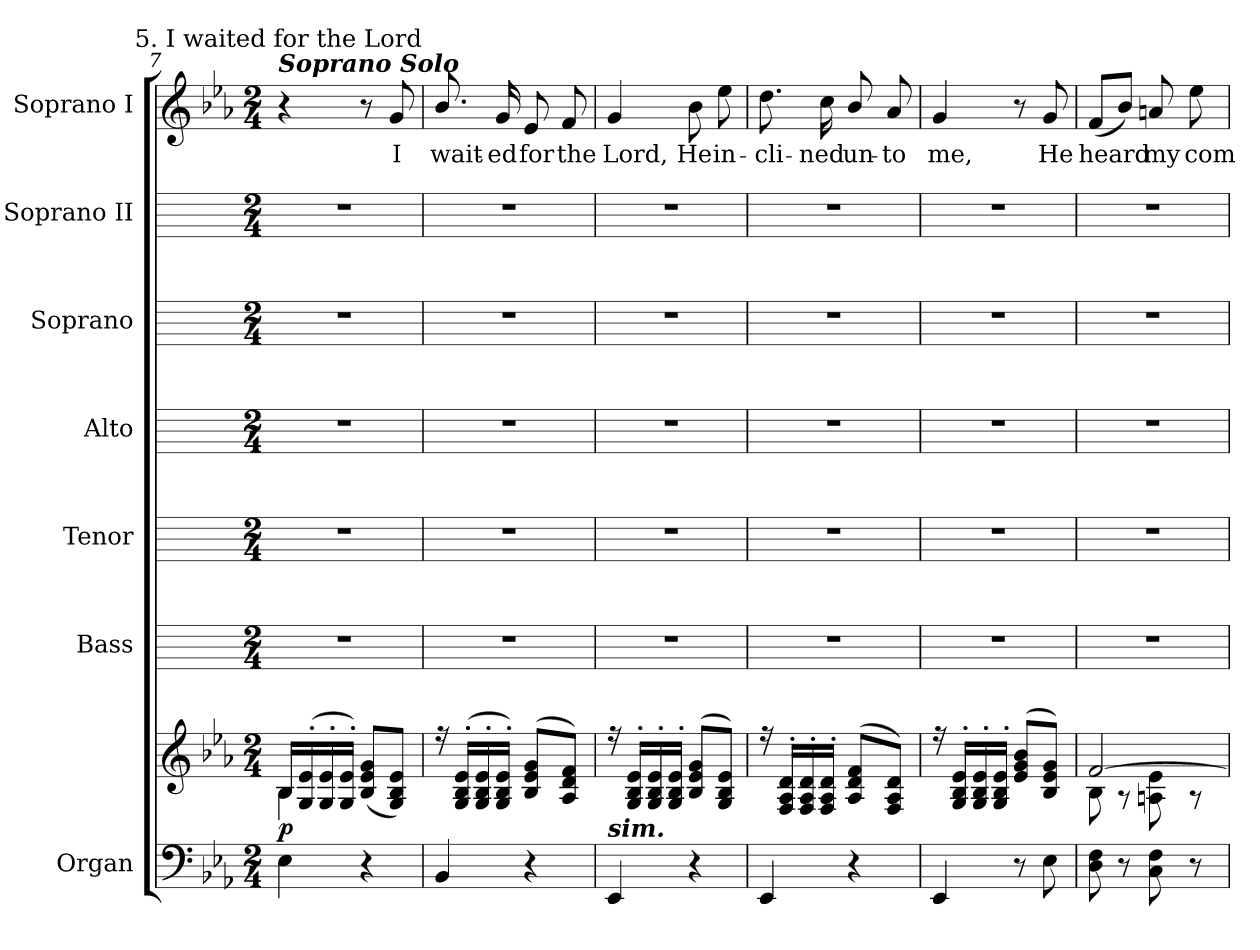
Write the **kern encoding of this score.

**kern	**kern	**dynam	**kern	**kern	**kern	**kern	**kern	**kern	**text
*part7	*part7	*part7	*part6	*part5	*part4	*part3	*part2	*part1	*part1
*staff8	*staff7	*staff7/8	*staff6	*staff5	*staff4	*staff3	*staff2	*staff1	*staff1
*I"Organ	*	*	*I"Bass	*I"Tenor	*I"Alto	*I"Soprano	*I"Soprano II	*I"Soprano I	*
*	*	*	*I'B	*I'T	*I'A	*I'S	*	*	*
!!LO:LB:g=z
*clefF4	*clefG2	*	*	*	*	*	*	*clefG2	*
*k[b-e-a-]	*k[b-e-a-]	*	*	*	*	*	*	*k[b-e-a-]	*
*E-:	*E-:	*	*	*	*	*	*	*E-:	*
*M2/4	*M2/4	*	*M2/4	*M2/4	*M2/4	*M2/4	*M2/4	*M2/4	*
=7	=7	=7	=7	=7	=7	=7	=7	=7	=7
*	*^	*	*	*	*	*	*	*	*
!	!	!	!	!	!	!	!	!	!LO:TX:a:Bi:t=Soprano Solo	!
!	!	!	!	!	!	!	!	!	!LO:TX:a:cj:t=5. I waited for the Lord	!
!	!	!	!LO:DY:b	!	!	!	!	!	!	!
4E-	16B-/LL	4B-\	p	2r	2r	2r	2r	2r	4r	.
.	(>16G/' 16e-/'	.	.	.	.	.	.	.	.	.
.	16G/' 16e-/'	.	.	.	.	.	.	.	.	.
.	16G/' 16e-/'JJ)	.	.	.	.	.	.	.	.	.
4r	(>8B-/ 8e-/ 8g/L	4ryy	.	.	.	.	.	.	8r	.
!	!	!	!	!	!	!	!	!	!	!LO:LY:b
.	8G/ 8B-/ 8e-/J)	.	.	.	.	.	.	.	8g	I
=8	=8	=8	=8	=8	=8	=8	=8	=8	=8	=8
!	!	!	!	!	!	!	!	!	!	!LO:LY:b
4BB-	16r	2ryy	.	2r	2r	2r	2r	2r	8.b-/	wait-
.	(>16G/' 16B-/' 16e-/'LL	.	.	.	.	.	.	.	.	.
.	16G/' 16B-/' 16e-/'	.	.	.	.	.	.	.	.	.
!	!	!	!	!	!	!	!	!	!	!LO:LY:b
.	16G/' 16B-/' 16e-/'JJ)	.	.	.	.	.	.	.	16g	-ed
!	!	!	!	!	!	!	!	!	!	!LO:LY:b
4r	(>8B-/ 8e-/ 8g/L	.	.	.	.	.	.	.	8e-	for
!	!	!	!	!	!	!	!	!	!	!LO:LY:b
.	8A-/ 8d/ 8f/J)	.	.	.	.	.	.	.	8f	the
=9	=9	=9	=9	=9	=9	=9	=9	=9	=9	=9
!LO:TX:a:Bi:t=sim.	!	!	!	!	!	!	!	!	!	!
!	!	!	!	!	!	!	!	!	!	!LO:LY:b
4EE-	16r	2ryy	.	2r	2r	2r	2r	2r	4g	Lord,
.	16G/' 16B-/' 16e-/'LL	.	.	.	.	.	.	.	.	.
.	16G/' 16B-/' 16e-/'	.	.	.	.	.	.	.	.	.
.	16G/' 16B-/' 16e-/'JJ	.	.	.	.	.	.	.	.	.
!	!	!	!	!	!	!	!	!	!	!LO:LY:b
4r	(>8B-/ 8e-/ 8g/L	.	.	.	.	.	.	.	8b-	He
!	!	!	!	!	!	!	!	!	!	!LO:LY:b
.	8G/ 8B-/ 8e-/J)	.	.	.	.	.	.	.	8ee-	in-
=10	=10	=10	=10	=10	=10	=10	=10	=10	=10	=10
!	!	!	!	!	!	!	!	!	!	!LO:LY:b
4EE-	16r	2ryy	.	2r	2r	2r	2r	2r	8.dd	-cli-
.	16F/' 16A-/' 16d/'LL	.	.	.	.	.	.	.	.	.
.	16F/' 16A-/' 16d/'	.	.	.	.	.	.	.	.	.
!	!	!	!	!	!	!	!	!	!	!LO:LY:b
.	16F/' 16A-/' 16d/'JJ	.	.	.	.	.	.	.	16cc	-ned
!	!	!	!	!	!	!	!	!	!	!LO:LY:b
4r	(>8A-/ 8d/ 8f/L	.	.	.	.	.	.	.	8b-/	un-
!	!	!	!	!	!	!	!	!	!	!LO:LY:b
.	8F/ 8A-/ 8d/J)	.	.	.	.	.	.	.	8a-	-to
=11	=11	=11	=11	=11	=11	=11	=11	=11	=11	=11
!	!	!	!	!	!	!	!	!	!	!LO:LY:b
4EE-	16r	2ryy	.	2r	2r	2r	2r	2r	4g	me,
.	16G/' 16B-/' 16e-/'LL	.	.	.	.	.	.	.	.	.
.	16G/' 16B-/' 16e-/'	.	.	.	.	.	.	.	.	.
.	16G/' 16B-/' 16e-/'JJ	.	.	.	.	.	.	.	.	.
8r	(>8e-/ 8g/ 8b-/L	.	.	.	.	.	.	.	8r	.
!	!	!	!	!	!	!	!	!	!	!LO:LY:b
8E-	8B-/ 8e-/ 8g/J)	.	.	.	.	.	.	.	8g	He
=12	=12	=12	=12	=12	=12	=12	=12	=12	=12	=12
!	!	!	!	!	!	!	!	!	!	!LO:LY:b
8D 8F	[2f/	8B-\	.	2r	2r	2r	2r	2r	(<8fL	heard
8r	.	8r	.	.	.	.	.	.	8b-J)	.
!	!	!	!	!	!	!	!	!	!	!LO:LY:b
8C 8F	.	8An\ 8e-\	.	.	.	.	.	.	8an	my
!	!	!	!	!	!	!	!	!	!	!LO:LY:b
8r	.	8r	.	.	.	.	.	.	8ee-	com-
*	*v	*v	*	*	*	*	*	*	*	*
=	=	=	=	=	=	=	=	=	=
*-	*-	*-	*-	*-	*-	*-	*-	*-	*-
